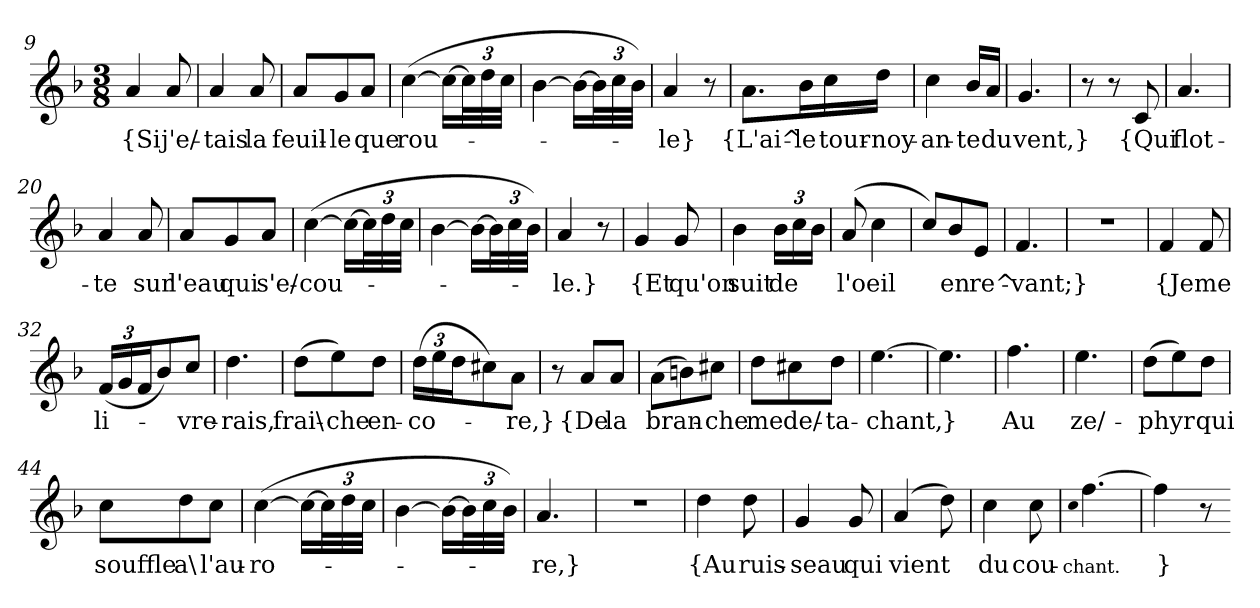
**kern	**text
*part1	*part1
*staff1	*staff1
*clefG2	*
*k[b-]	*
*M3/8	*
=9	=9
4a	{Si
8a	j'e/-
=10	=10
4a	-tais
8a	la
=11	=11
8a/L	feuil-
8g/	-le
8a/J	que
=12	=12
([4cc	rou-
16cc\LL_	.
48cc\L]	.
48dd\	.
48cc\JJJ	.
=13	=13
[4b-	.
16b-\LL_	.
48b-\L]	.
48cc\	.
48b-\JJJ)	.
=14	=14
4a	-le}
8r	.
=15	=15
8.a\L	{L'ai^-
16b-\L	-le
16cc\	tour-
16dd\JJ	-noy-
=16	=16
4cc	-an-
16b-/LL	-te
16a/JJ	du
=17	=17
4.g	vent,}
=18	=18
8r	.
8r	.
8c	{Qui
=19	=19
4.a	flot-
=20	=20
4a	-te
8a	sur
=21	=21
8a/L	l'eau
8g/	qui
8a/J	s'e/-
=22	=22
([4cc	-cou-
16cc\LL_	.
48cc\L]	.
48dd\	.
48cc\JJJ	.
=23	=23
[4b-	.
16b-\LL_	.
48b-\L]	.
48cc\	.
48b-\JJJ)	.
=24	=24
4a	-le.}
8r	.
=25	=25
4g	{Et
8g	qu'on
=26	=26
4b-	suit
24b-\LL	de
24cc\	.
24b-\JJ	.
=27	=27
(8a	l'oeil
4cc	.
=28	=28
8cc/L)	.
8b-/	en
8e/J	re^-
=29	=29
4.f	-vant;}
=30	=30
4.r	.
=31	=31
4f	{Je
8f	me
=32	=32
(24f/LL	li-
24g/	.
24f/J	.
8b-/)	.
8cc/J	-vre-
=33	=33
4.dd	-rais,
=34	=34
(8dd\L	frai\-
8ee\)	-che
8dd\J	en-
=35	=35
(24dd\LL	-co-
24ee\	.
24dd\J	.
8cc#X\)	.
8a\J	-re,}
=36	=36
8r	.
8a/L	{De
8a/J	la
=37	=37
(8a\L	bran-
8bn\)	.
8cc#X\J	-che
=38	=38
8dd\L	me
8cc#X\	de/-
8dd\J	-ta-
=39	=39
[4.ee	-chant,
=40	=40
4.ee]	}
=41	=41
4.ff	Au
=42	=42
4.ee	ze/-
=43	=43
(8dd\L	-phyr
8ee\)	.
8dd\J	qui
=44	=44
8cc\L	souffle
8dd\	a\
8cc\J	l'au-
=45	=45
([4cc	-ro-
16cc\LL_	.
48cc\L]	.
48dd\	.
48cc\JJJ	.
=46	=46
[4b-	.
16b-\LL_	.
48b-\L]	.
48cc\	.
48b-\JJJ)	.
=47	=47
4.a	-re,}
=48	=48
4.r	.
=49	=49
4dd	{Au
8dd	ruis-
=50	=50
4g	-seau
8g	qui
=51	=51
(4a	vient
8dd)	.
=52	=52
4cc	du
8cc	cou-
=53	=53
qcc	-chant.
[4.ff	.
=54	=54
4ff]	}
8r	.
=-	=-
*-	*-
